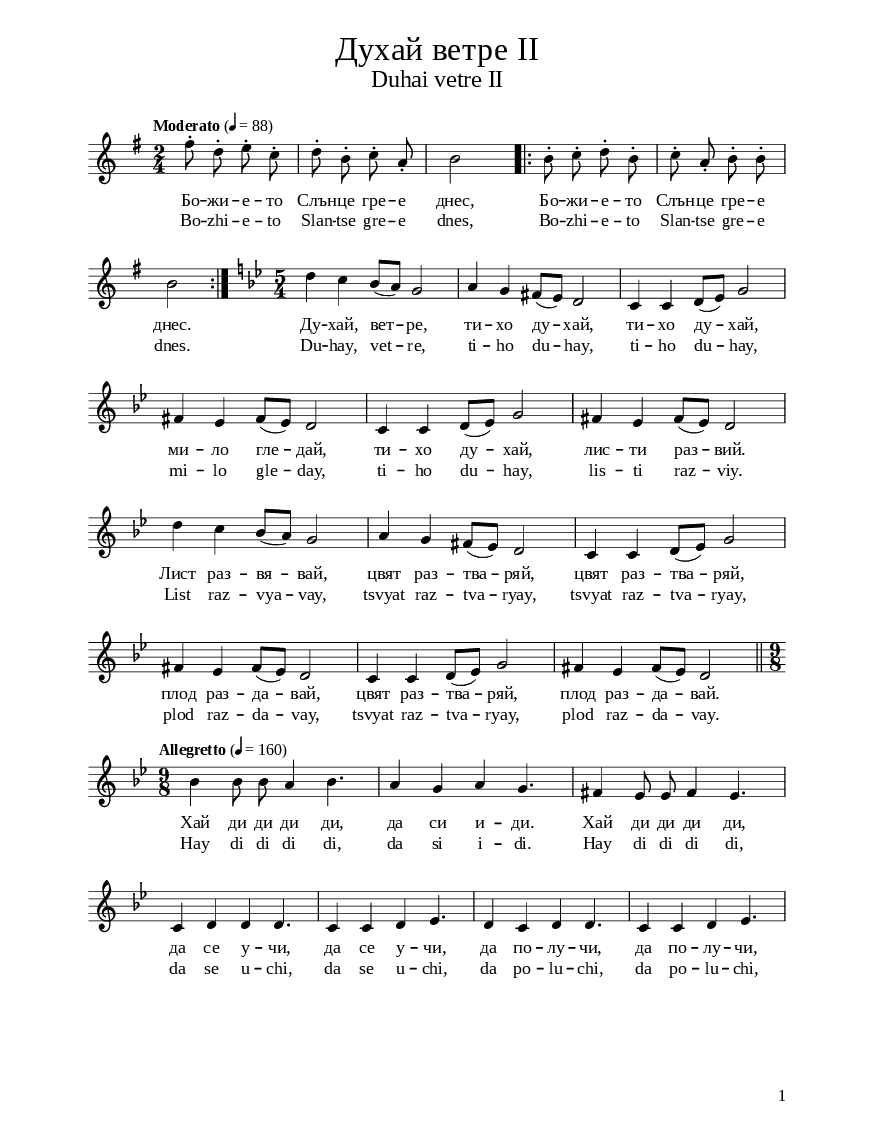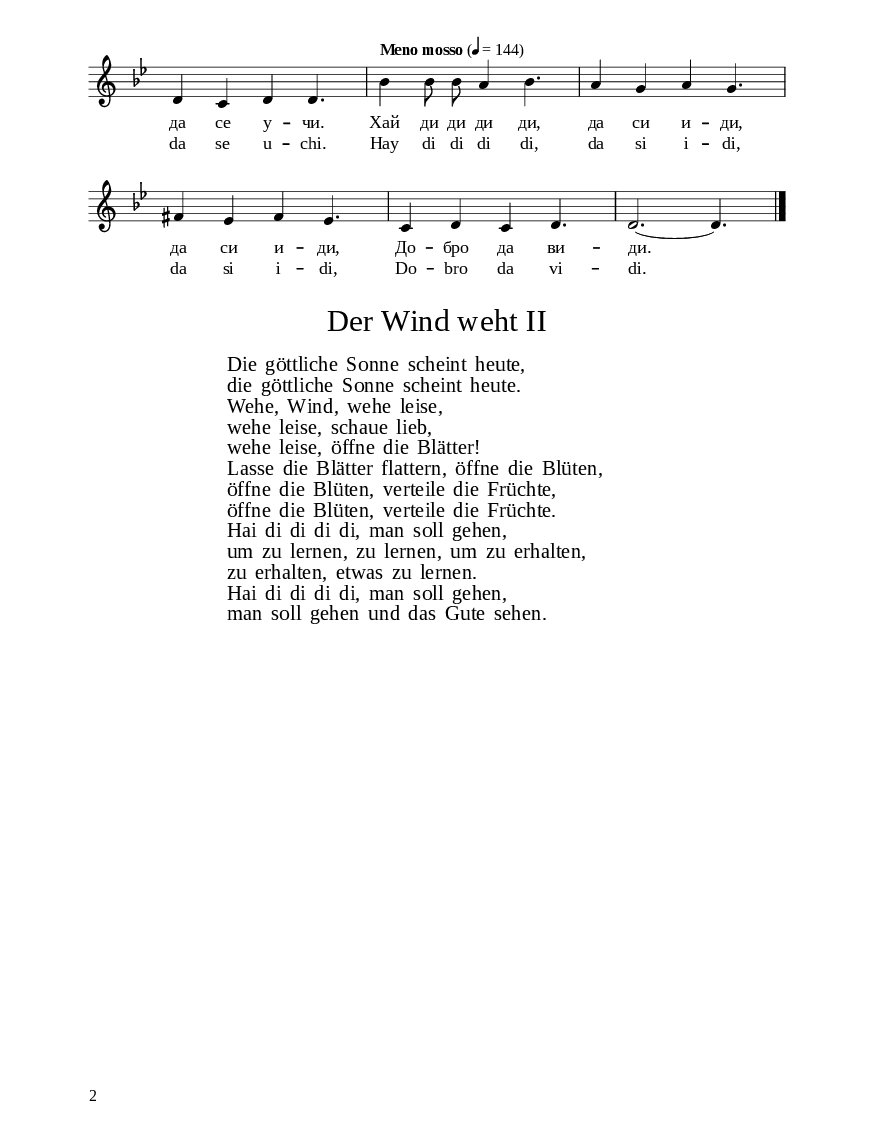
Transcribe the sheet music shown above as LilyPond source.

\version "2.24.0"

% include paper part and global functions
\include "include/globals.ily"

\bookpart {
  \include "include/bookpart-paper.ily"
  \score {
    \include "include/score-layout.ily"

    \new Voice \absolute {
      \clef treble
      \key g \major
      \time 2/4
      \tempoFunc "Moderato" 4 "88"
      \autoBeamOff
      fis''8 -.  d''8 -.  e''8 -.
      c''8 -. | % 2
      d''8 -.  b'8 -.  c''8 -.
      a'8 -.  | % 3
      b'2 \repeat volta 2 {
        | % 4
        b'8 -. c''8 -.  d''8 -.
        b'8 -.  | % 5
        c''8 -. a'8 -.  b'8 -.
        b'8 -.  \break | % 6
        b'2
        | % 7
      }
      \key bes \major \time 5/4  % 7
      d''4 c''4  bes'8 ( [  a'8 ) ]
      g'2 | % 8
      a'4  g'4  fis'8 ( [  es'8 ) ]
      d'2 | % 9
      c'4  c'4  d'8 ( [  es'8 ) ]  g'2
      \break |
      fis'4  es'4  fis'8 ( [  es'8 ) ]
      d'2 | % 11
      c'4  c'4  d'8 ( [  es'8 ) ]  g'2
      | % 12
      fis'4  es'4  fis'8 ( [  es'8 ) ]
      d'2 \break | % 13
      d''4 c''4  bes'8 ( [  a'8 ) ]
      g'2 | % 14
      a'4  g'4  fis'8 ( [  es'8 ) ]
      d'2 | % 15
      c'4  c'4  d'8 ( [  es'8 ) ]  g'2
      \break | % 16
      fis'4  es'4  fis'8 ( [  es'8 ) ]
      d'2 | % 17
      c'4  c'4  d'8 ( [  es'8 ) ]  g'2
      | % 18
      fis'4  es'4  fis'8 ( [  es'8 ) ]
      d'2 \bar "||"
      \break | % 19
      \time 9/8  | % 19
      | % 19
      \tempoFunc "Allegretto" 4 "160"
      bes'4 bes'8 bes'8  a'4
      bes'4. |
      a'4  g'4  a'4  g'4. | % 21
      fis'4  es'8  es'8  fis'4  es'4.
      \break | % 22
      c'4  d'4  d'4  d'4. | % 23
      c'4  c'4  d'4  es'4. | % 24
      d'4  c'4  d'4  d'4. | % 25
      c'4  c'4  d'4  es'4. \pageBreak | % 26
      d'4  c'4  d'4  d'4. | % 27
      \tempoFunc "Meno mosso" 4 "144"
      bes'4 bes'8 bes'8  a'4
      bes'4. | % 28
      a'4  g'4  a'4  g'4. \break | % 29
      fis'4  es'4  fis'4  es'4. |
      c'4  d'4  c'4  d'4. | % 31
      d'2. ~  d'4. \bar "|."
    }

    \addlyrics {
      Бо -- жи -- е -- то Слън -- це гре --
      е днес, Бо -- жи -- е -- то Слън --
      це гре -- е днес. Ду -- хай, вет
      -- ре, ти -- хо ду  -- хай, ти
      -- хо ду  -- хай, ми -- ло гле
      -- дай, ти -- хо ду  -- хай,
      лис -- ти раз  -- вий. Лист раз
      -- вя  -- вай, цвят раз -- тва
      -- ряй, цвят раз -- тва  --
      ряй, плод раз -- да  -- вай,
      цвят раз -- тва  -- ряй, плод
      раз -- да  -- вай. Хай ди ди ди
      ди, да си и -- ди. Хай ди ди ди
      ди, да се у -- чи, да се у -- чи,
      да по -- лу -- чи, да по -- лу --
      чи, да се у -- чи. Хай ди ди ди
      ди, да си и -- ди, да си и -- ди,
      До -- бро да ви -- ди.}
      \addlyrics {
        Bo -- zhi -- e -- to Slan -- tse gre --
        e dnes, Bo -- zhi -- e -- to Slan --
        tse gre -- e dnes. Du -- hay, vet
        -- re, ti -- ho du  -- hay, ti
        -- ho du  -- hay, mi -- lo gle
        -- day, ti -- ho du  -- hay,
        lis -- ti raz  -- viy. List raz
        -- vya  -- vay, tsvyat raz -- tva
        -- ryay, tsvyat raz -- tva  --
        ryay, plod raz -- da  -- vay,
        tsvyat raz -- tva  -- ryay, plod
        raz -- da  -- vay. Hay di di di
        di, da si i -- di. Hay di di di
        di, da se u -- chi, da se u -- chi,
        da po -- lu -- chi, da po -- lu --
        chi, da se u -- chi. Hay di di di
        di, da si i -- di, da si i -- di,
        Do -- bro da vi -- di.}

        \header {
          title = \titleFunc "Духай ветре II" "Duhai vetre II"
        }

        \midi{}

      } % score

      

      % include foreign translation(s) of the song
      \version "2.24.0"

\markup \fill-line { \fontsize #deTitleFontSize "Der Wind weht II" }
\markup \null
\markup \null
\markup \fontsize #deCoupletFontSize {
    \hspace #12
    \override #`(baseline-skip . ,deCoupletBaselineSkip)
    \column {

 \line { " "Die göttliche Sonne scheint heute, }

 \line { " "die göttliche Sonne scheint heute.}

 \line { " "Wehe, Wind, wehe leise, }

 \line { " "wehe leise, schaue lieb,}

 \line { " "wehe leise, öffne die Blätter!}

 \line { " "Lasse die Blätter flattern, öffne die Blüten, }

 \line { " "öffne die Blüten, verteile die Früchte,}

 \line { " "öffne die Blüten, verteile die Früchte.}

 \line { " "Hai di di di di, man soll gehen, }
 \line { " " um zu lernen, zu lernen, um zu erhalten,}

 \line { " "zu erhalten, etwas zu lernen.}

 \line { " "Hai di di di di, man soll gehen, }

 \line { " "man soll gehen und das Gute sehen.}

  }
}


    } % bookpart

    % Più mosso
    %
